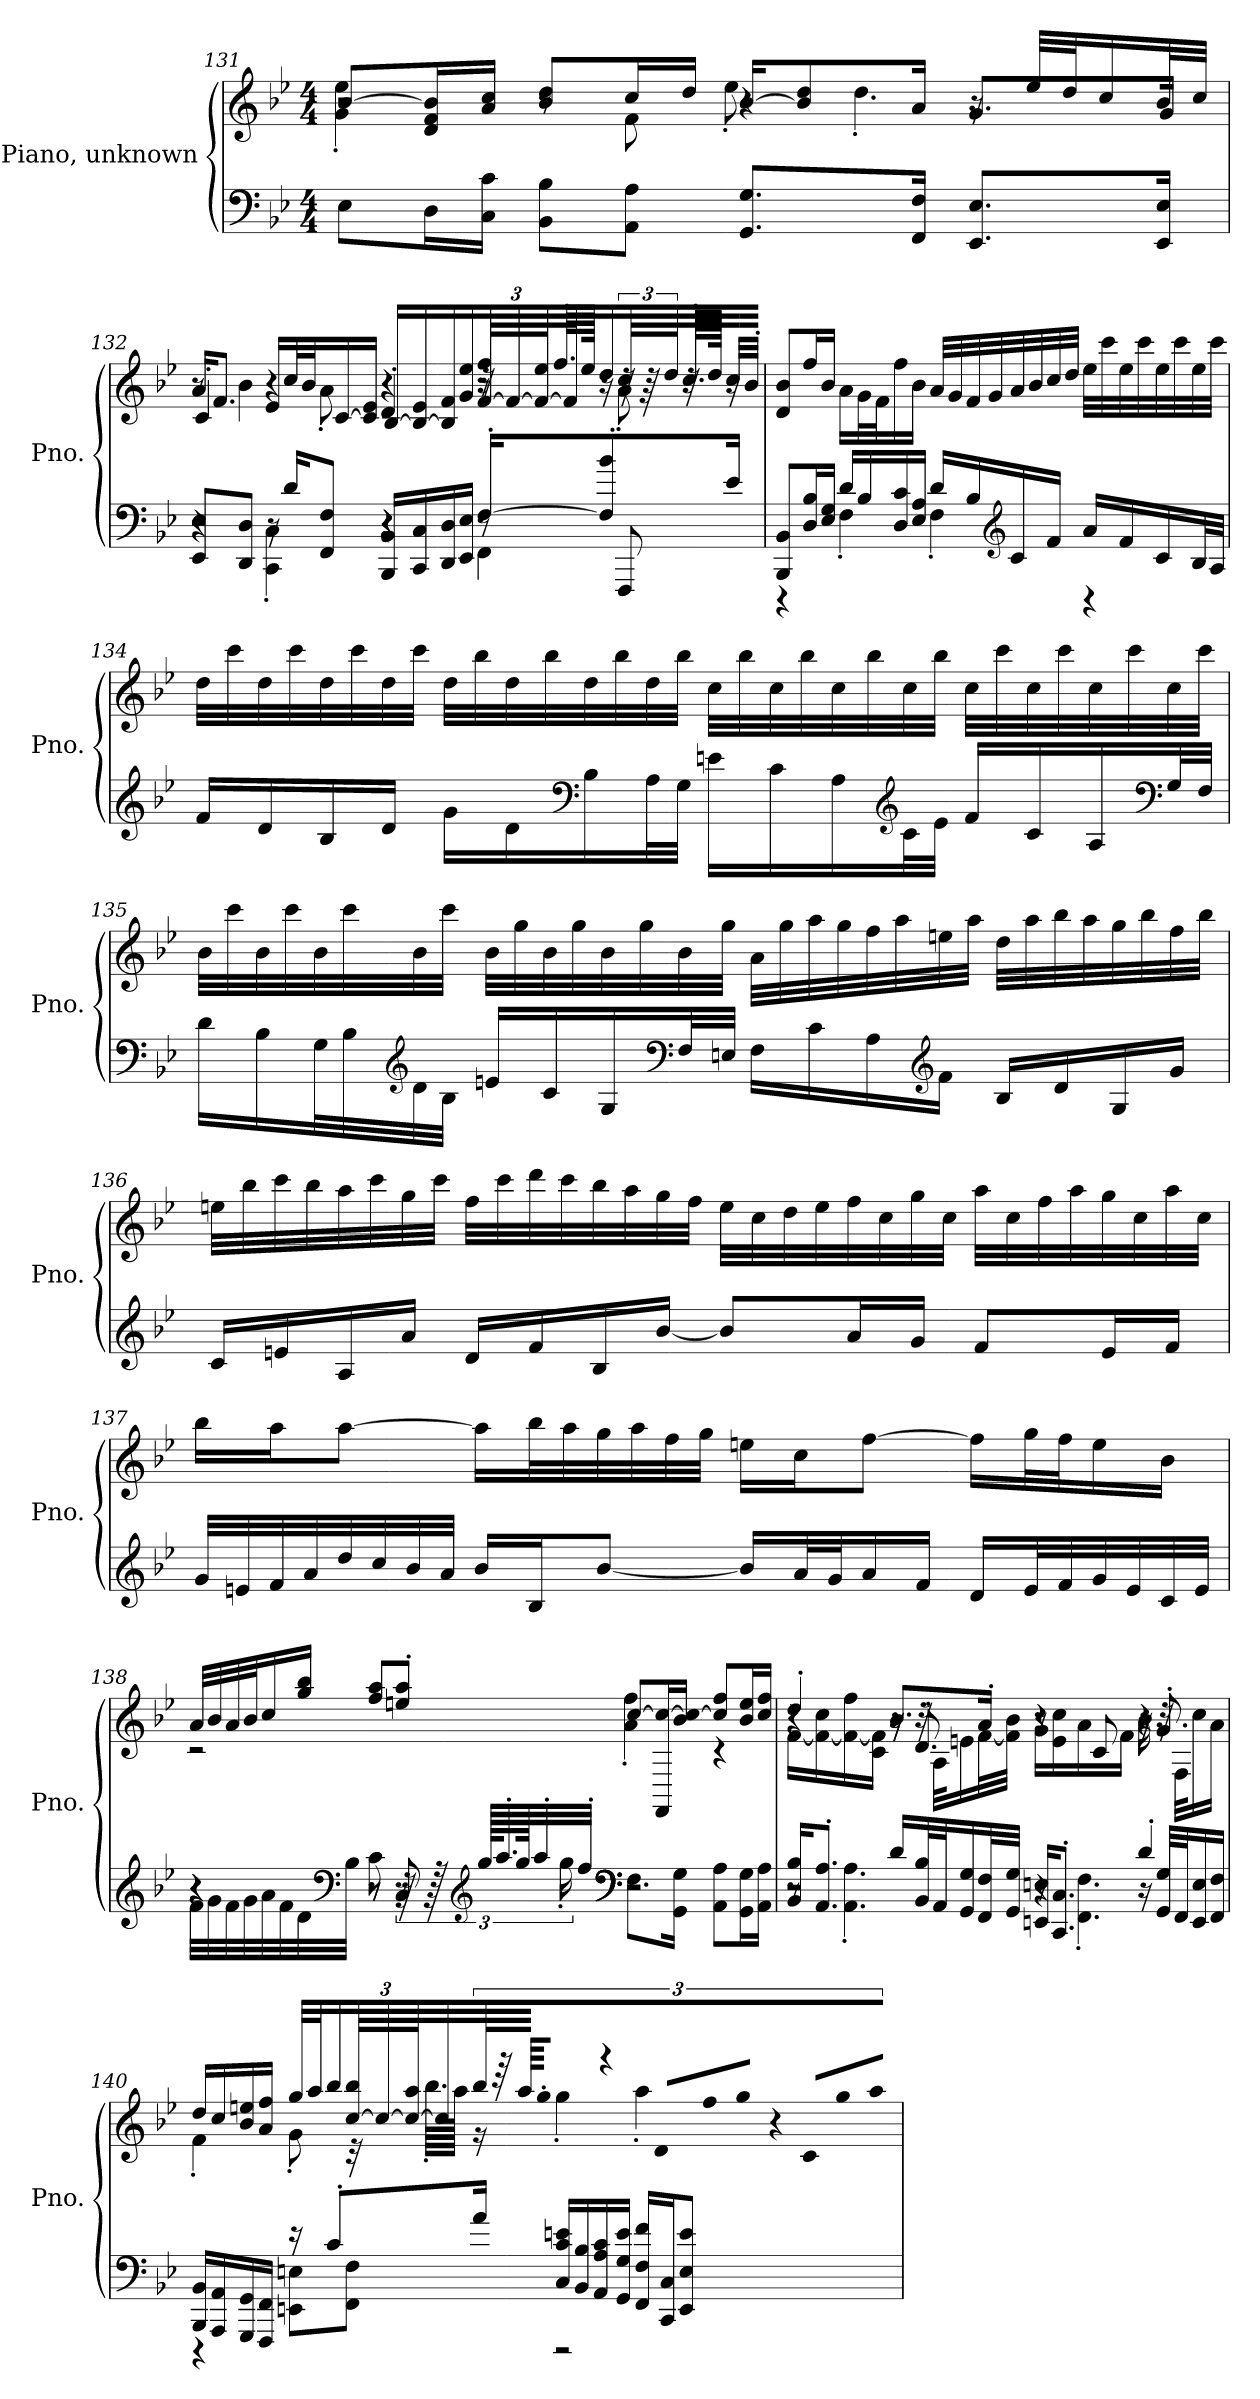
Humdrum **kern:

**kern	**kern
*part1	*part1
*staff2	*staff1
*I"Piano, unknown	*
*I'Pno.	*
!!LO:LB:g=z
*clefF4	*clefG2
*k[b-e-]	*k[b-e-]
*M4/4	*M4/4
=131	=131
*	*^
*	*	*^
8E-\L	[8b-/L	4g\' 4ee-\'	2r
16D\L	16d/ 16f/ 16b-/]L	.	.
16C\ 16c\JJ	16a/ 16cc/JJ	.	.
8BB-\ 8B-\L	8b-/ 8dd/L	8r	.
8AA\ 8A\J	16cc/L	8f\	.
.	16dd/JJ	.	.
8.GG/ 8.G/L	[16b-/KL	8ee-'\	4r
.	8b-/] 8dd/	.	.
.	.	4.dd'\	.
16FF/ 16F/Jk	16a/Jk	.	.
8.EE-/ 8.E-/L	16r	.	8.g/L
.	32ee-/LLL	.	.
.	32dd/J	.	.
.	16cc/	.	.
16EE-/ 16E-/Jk	32b-/L	.	16g/Jk
.	32cc/JJJ	.	.
!!LO:LB:g=z	!!	!!
=132	=132	=132	=132
*^	*	*	*
*	*^	*	*	*
8EE-/ 8E-/L	4r	2r	16a/KL	8r	4c'/
.	.	.	8.f/J	.	.
8DD/ 8D/J	.	.	.	4b-\	.
16r	4CC\' 4C\'	.	4r	.	16e-/LL
16d/KL	.	.	.	.	32cc/L
.	.	.	.	.	32b-/J
8FF/ 8F/J	.	.	.	8a'\	[16c/
.	.	.	.	.	16c/] 16e-/JJ
16BBB-/ 16BB-/LL	4r	4r	4d'/	4r	[16B-/LL
16CC/ 16C/	.	.	.	.	16B-/_ 16e-/
16DD/ 16D/	.	.	.	.	16B-/] 16f/
16EE-/ 16E-/JJ	.	.	.	.	16g/ 16ee-/
*	*	*	*	*	*Xbrackettup
[16F'/KL	4FF\	8r	32r	8r	[96f/ 96ff/LL
.	.	.	.	.	96f/_
.	.	.	.	.	96f/_ 96ee-/J
.	.	.	64.ff'/LLLL	.	32f/J]
.	.	.	128ee-/JJJJk	.	.
8F/]' 8b-/'	.	.	16r	.	16dd/
*	*	*	*	*	*brackettup
.	.	8FFF/	32r	8a'\	96cc/JJkk
.	.	.	.	.	96r
.	.	.	.	.	96dd/
.	.	.	64.cc'/LLLL	.	32r
.	.	.	128dd/JJJJk	.	.
16e-/Jk	.	.	16r	.	32cc/LLL
.	.	.	.	.	32b-'/JJJ
*	*v	*v	*	*	*
*	*	*v	*v	*v
!!LO:LB:g=z
=133	=133	=133
8BBB-/ 8BB-/L	4r	8d/ 8b-/L
16D/ 16B-/L	.	16ff/L
16E-/ 16G/JJ	.	16b-/JJ
16d/LL	4F'\	16a\LL
16B-/	.	32g\L
.	.	32f\J
16D/ 16c/	.	16ff\
16E-/ 16A/JJ	.	16b-\JJ
16d/LL	4F'\	32a/LLL
.	.	32g/
16B-/	.	32f/
.	.	32g/
*clefG2	*	*
16c/	.	32a/
.	.	32b-/
16f/JJ	.	32cc/
.	.	32dd/JJJ
16a/LL	4r	32ee-\LLL
.	.	32ccc\
16f/	.	32ee-\
.	.	32ccc\
16c/	.	32ee-\
.	.	32ccc\
32B-/L	.	32ee-\
32A/JJJ	.	32ccc\JJJ
*v	*v	*
!!LO:PB:g=z
=134	=134
16f/LL	32dd\LLL
.	32ccc\
16d/	32dd\
.	32ccc\
16B-/	32dd\
.	32ccc\
16d/JJ	32dd\
.	32ccc\JJJ
16g\LL	32dd\LLL
.	32bb-\
16d\	32dd\
.	32bb-\
*clefF4	*
16B-\	32dd\
.	32bb-\
32A\L	32dd\
32G\JJJ	32bb-\JJJ
16en\LL	32cc\LLL
.	32bb-\
16c\	32cc\
.	32bb-\
16A\	32cc\
.	32bb-\
*clefG2	*
32c\L	32cc\
32e\JJJ	32bb-\JJJ
16f/LL	32cc\LLL
.	32ccc\
16c/	32cc\
.	32ccc\
16A/	32cc\
.	32ccc\
*clefF4	*
32G/L	32cc\
32F/JJJ	32ccc\JJJ
!!LO:LB:g=z
=135	=135
16d\LL	32b-\LLL
.	32ccc\
16B-\	32b-\
.	32ccc\
32G\L	32b-\
32B-\	32ccc\
*clefG2	*
32d\	32b-\
32B-\JJJ	32ccc\JJJ
16en/LL	32b-\LLL
.	32gg\
16c/	32b-\
.	32gg\
16G/	32b-\
.	32gg\
*clefF4	*
32F/L	32b-\
32En/JJJ	32gg\JJJ
16F\LL	32a\LLL
.	32gg\
16c\	32aa\
.	32gg\
16A\	32ff\
.	32aa\
*clefG2	*
16f\JJ	32een\
.	32aa\JJJ
16B-/LL	32dd\LLL
.	32aa\
16d/	32bb-\
.	32aa\
16G/	32gg\
.	32bb-\
16g/JJ	32ff\
.	32bb-\JJJ
!!LO:LB:g=z
=136	=136
16c/LL	32een\LLL
.	32bb-\
16en/	32ccc\
.	32bb-\
16A/	32aa\
.	32ccc\
16a/JJ	32gg\
.	32ccc\JJJ
16d/LL	32ff\LLL
.	32ccc\
16f/	32ddd\
.	32ccc\
16B-/	32bb-\
.	32aa\
[16b-/JJ	32gg\
.	32ff\JJJ
8b-/L]	32ee\LLL
.	32cc\
.	32dd\
.	32ee\
16a/L	32ff\
.	32cc\
16g/JJ	32gg\
.	32cc\JJJ
8f/L	32aa\LLL
.	32cc\
.	32ff\
.	32aa\
16e/L	32gg\
.	32cc\
16f/JJ	32aa\
.	32cc\JJJ
!!LO:LB:g=z
=137	=137
32g/LLL	16bb-\LL
32en/	.
32f/	16aa\J
32a/	.
32dd/	[8aa\J
32cc/	.
32b-/	.
32a/JJJ	.
16b-/LL	16aa\LL]
16B-/J	32bb-\L
.	32aa\
[8b-/J	32gg\
.	32aa\
.	32ff\
.	32gg\JJJ
16b-/LL]	16een\LL
32a/L	16cc\J
32g/J	.
16a/	[8ff\J
16f/JJ	.
16d/LL	16ff\LL]
32e/L	32gg\L
32f/	32ff\J
32g/	16ee\
32e/	.
32c/	16b-\JJ
32e/JJJ	.
!!LO:LB:g=z
=138	=138
*^	*^
*	*^	*	*
4r	32f\LLL	4r	32a/LLL	2r
.	32g\	.	32b-/	.
.	32f\	.	32a/	.
.	32g\	.	32b-/J	.
.	32a\	.	16cc/	.
.	32f\	.	.	.
.	32d\	.	16gg/ 16bb-/JJ	.
*clefF4	*	*	*	*
.	32B-\JJJ	.	.	.
8r	8c\	8r	8ff/ 8aa/L	.
64r	12r	8C/	8een/' 8aa/'J	.
128r	.	.	.	.
*clefG2	*	*	*	*
128gg/KLLLL	.	.	.	.
64.aa'/	.	.	.	.
128gg/JK	.	.	.	.
32aa'/	.	.	.	.
.	24gg'\	.	.	.
32ff'/JJJ	.	.	.	.
*clefF4	*	*	*	*
2r	8.F\L	2r	[8cc/L	4a\' 4ff\'
.	.	.	16FF/ 16cc/_L	.
.	16GG\ 16G\Jk	.	16b-/ 16cc/_JJ	.
.	8AA\ 8A\L	.	8cc/] 8ff/L	4r
.	16GG\ 16G\L	.	16b-/ 16ee/L	.
.	16AA\ 16A\JJ	.	16cc/ 16ff/JJ	.
!!LO:LB:g=z
=139	=139	=139	=139	=139
*	*	*	*	*^
2r	8r	16BB-/ 16B-/KL	4dd'/	[16f\LL	4r
.	.	8.AA/' 8.A/'J	.	16f\_ 16cc\	.
.	4.AA\' 4.A\'	.	.	16f\_ 16ff\	.
.	.	.	.	16c\ 16f\]JJ	.
.	.	16d/LL	8.b-/L	16r	16r
.	.	32BB-/ 32B-/L	.	32r	8.d'/
.	.	32AA/J	.	32A\KLL	.
.	.	16GG/ 16G/	.	16en\	.
.	.	32FF/ 32F/L	16a'/Jk	[32f\L	.
.	.	32GG/ 32G/JJJ	.	32f\] 32b-\JJJ	.
4r	8r	16EEn/ 16En/KL	4r	16g\LL	8r
.	.	8.CC/' 8.C/'J	.	16e\ 16cc\	.
.	4.FF\' 4.F\'	.	.	16a\	8c/
.	.	.	.	16f\JJ	.
4d'/	.	16r	16r	16b-\	4r
.	.	32GG/ 32G/LLL	8.g'/	32r	.
.	.	32FF/J	.	32F\KLL	.
.	.	16EE/ 16E/	.	16cc\	.
.	.	16FF/ 16F/JJ	.	16a\JJ	.
*	*v	*v	*	*	*
*	*	*	*v	*v
!!LO:PB:g=z
=140	=140	=140	=140
16BBB-/ 16BB-/LL	4r	16dd/LL	4f'\
16AAA/ 16AA/	.	16cc/	.
16GGG/ 16GG/	.	16b-/ 16een/	.
16FFF/ 16FF/JJ	.	16a/ 16ff/JJ	.
16r	8EEn\ 8En\L	32gg/LLL	8g'\
.	.	32aa/J	.
8c'/L	.	16bb-/	.
*	*	*Xbrackettup	*
.	8FF\ 8F\J	[96cc/ 96bb-/LL	32r
.	.	96cc/_	.
.	.	96cc/_ 96aa/J	.
.	.	32cc/]	64.bb-'\LLLL
.	.	.	128aa\JJJJk
*	*	*brackettup	*
16a/Jk	.	96bb-/JJJk	16r
.	.	96r	.
.	.	96aa/KLLL	.
.	.	32gg'/JJJ	.
16C/ 16c/ 16en/LL	2r	16r	4gg'\
16BB-/ 16B-/	.	16d/LL	.
16AA/ 16A/ 16c/	.	16ff/	.
16GG/ 16G/ 16e/JJ	.	16gg/JJ	.
16FF/ 16F/ 16f/LL	.	16r	4aa'\
16CC/ 16C/J	.	16c/LL	.
8EE/ 8E/ 8e/J	.	16gg/	.
.	.	16aa/JJ	.
*v	*v	*	*
*	*v	*v
=	=
*-	*-
